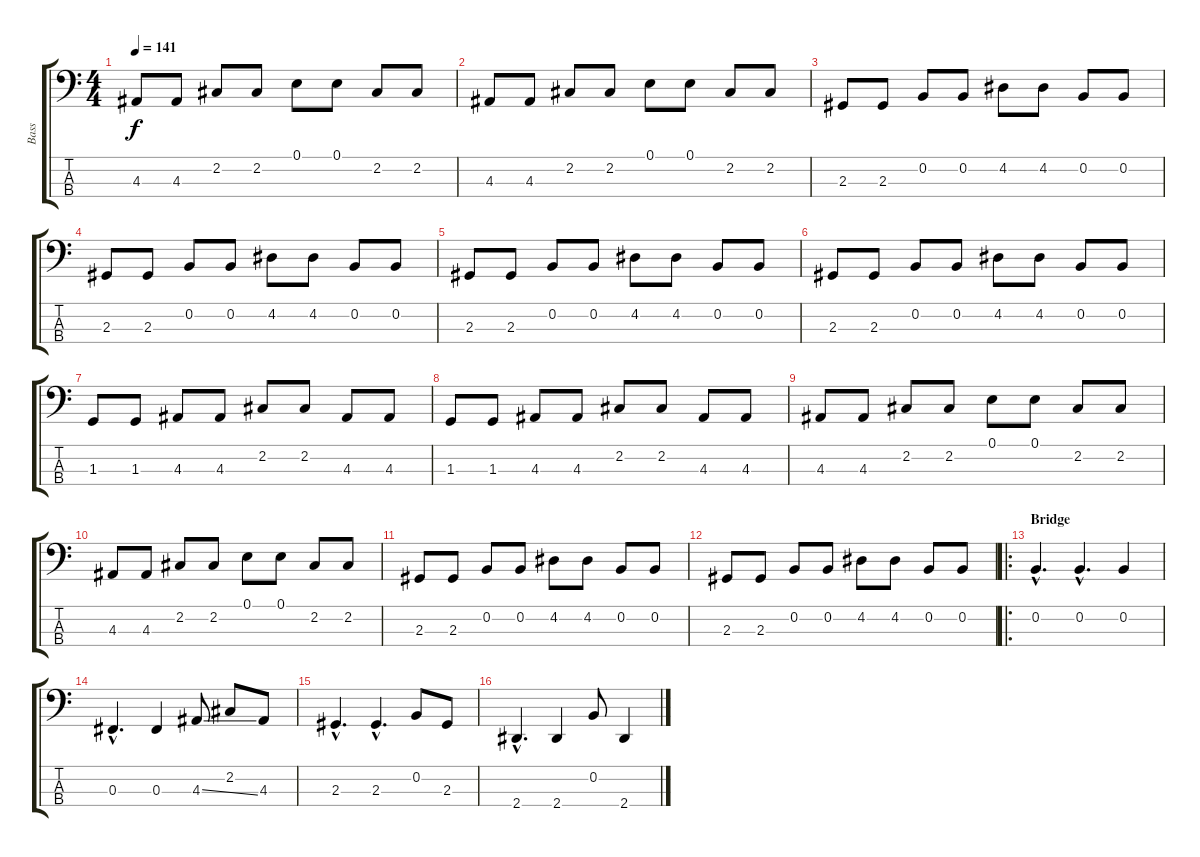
\track ("Bass" "Bass") {instrument electricbassfinger}
\staff {score tabs}
\tuning (E2 B1 Gb1 Db1) {hide}
\ts (4 4)
\tempo 141
\clef f4
\ks c
4.3.8{dy f} 4.3.8 2.2.8 2.2.8 0.1.8 0.1.8 2.2.8 2.2.8 |
4.3.8 4.3.8 2.2.8 2.2.8 0.1.8 0.1.8 2.2.8 2.2.8 |
2.3.8 2.3.8 0.2.8 0.2.8 4.2.8 4.2.8 0.2.8 0.2.8 |
2.3.8 2.3.8 0.2.8 0.2.8 4.2.8 4.2.8 0.2.8 0.2.8 |
2.3.8 2.3.8 0.2.8 0.2.8 4.2.8 4.2.8 0.2.8 0.2.8 |
2.3.8 2.3.8 0.2.8 0.2.8 4.2.8 4.2.8 0.2.8 0.2.8 |
1.3.8 1.3.8 4.3.8 4.3.8 2.2.8 2.2.8 4.3.8 4.3.8 |
1.3.8 1.3.8 4.3.8 4.3.8 2.2.8 2.2.8 4.3.8 4.3.8 |
4.3.8 4.3.8 2.2.8 2.2.8 0.1.8 0.1.8 2.2.8 2.2.8 |
4.3.8 4.3.8 2.2.8 2.2.8 0.1.8 0.1.8 2.2.8 2.2.8 |
2.3.8 2.3.8 0.2.8 0.2.8 4.2.8 4.2.8 0.2.8 0.2.8 |
2.3.8 2.3.8 0.2.8 0.2.8 4.2.8 4.2.8 0.2.8 0.2.8 |
\ro
\section ("" "Bridge")
0.2{hac}.4{d} 0.2{hac}.4{d} 0.2.4 |
0.3{hac}.4{d} 0.3.4 4.3{ss}.8 2.2.8 4.3.8 |
2.3{hac}.4{d} 2.3{hac}.4{d} 0.2.8 2.3.8 |
2.4{hac}.4{d} 2.4.4 0.2.8 2.4.4
